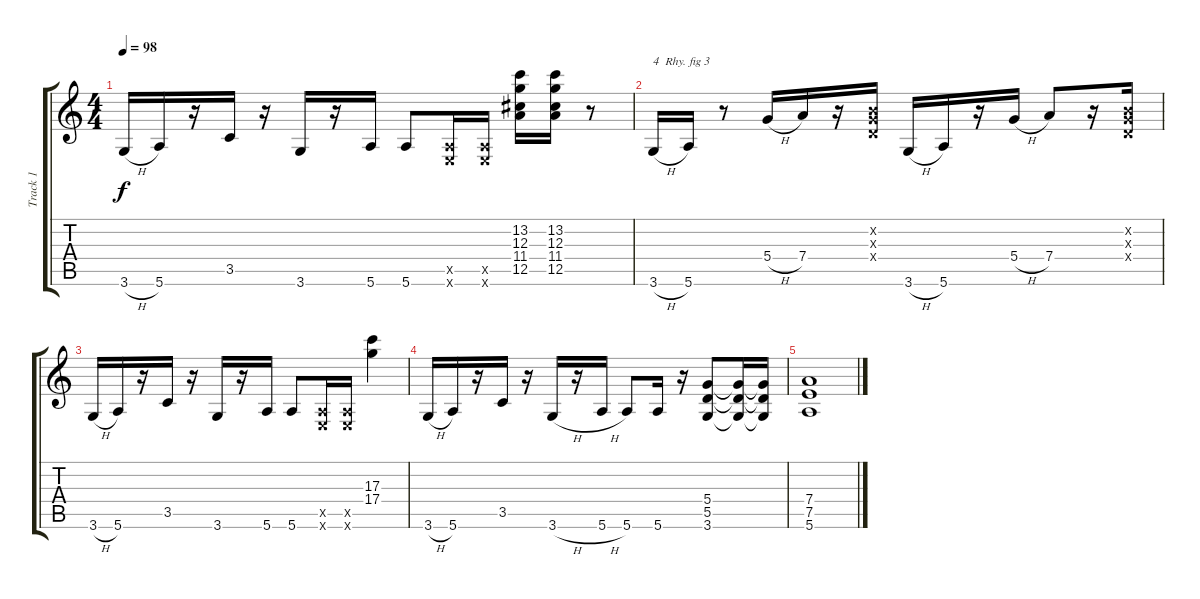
\track ("Track 1" "Track 1") {instrument overdrivenguitar}
\staff {score tabs}
\tuning (E4 B3 G3 D3 A2 E2) {hide}
\ts (4 4)
\tempo 98
\clef g2
\ks c
3.6{h}.16{dy f} 5.6.16 r.16 3.5.16 r.16 3.6.16 r.16 5.6.16 5.6.8 (0.5{x} 0.6{x}).16 (0.5{x} 0.6{x}).16 (13.2 12.3 11.4 12.5).16 (13.2 12.3 11.4 12.5).16 r.8 |
3.6{h}.16{txt "4  Rhy. fig 3"} 5.6.16 r.8 5.4{h}.16 7.4.16 r.16 (0.2{x} 0.3{x} 0.4{x}).16 3.6{h}.16 5.6.16 r.16 5.4{h}.16 7.4.8 r.16 (0.2{x} 0.3{x} 0.4{x}).16 |
3.6{h}.16 5.6.16 r.16 3.5.16 r.16 3.6.16 r.16 5.6.16 5.6.8 (0.5{x} 0.6{x}).16 (0.5{x} 0.6{x}).16 (17.3 17.4).4 |
3.6{h}.16 5.6.16 r.16 3.5.16 r.16 3.6{h}.16 r.16 5.6{h}.16 5.6.8 5.6.16 r.16 (5.4 5.5 3.6).8 (5.4{t} 5.5{t} 3.6{t}).16 (5.4{t} 5.5{t} 3.6{t}).16 |
(7.4 7.5 5.6).1
